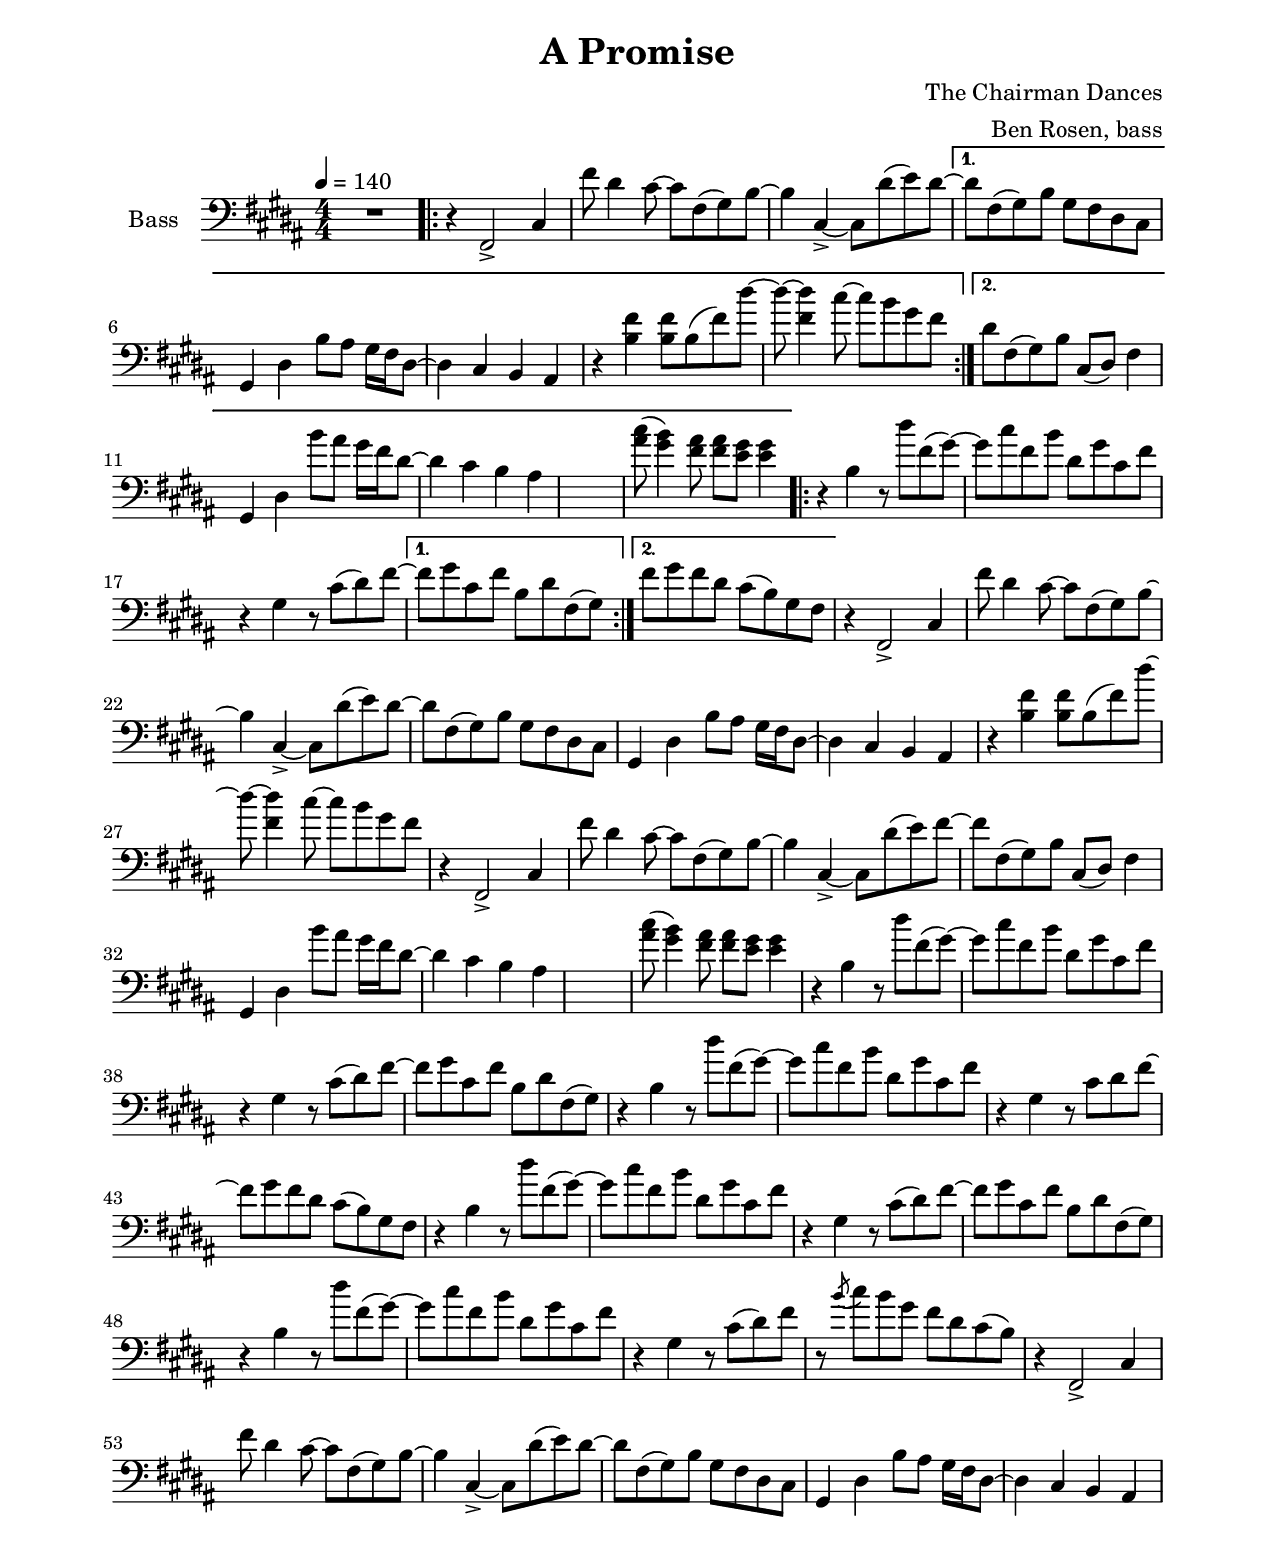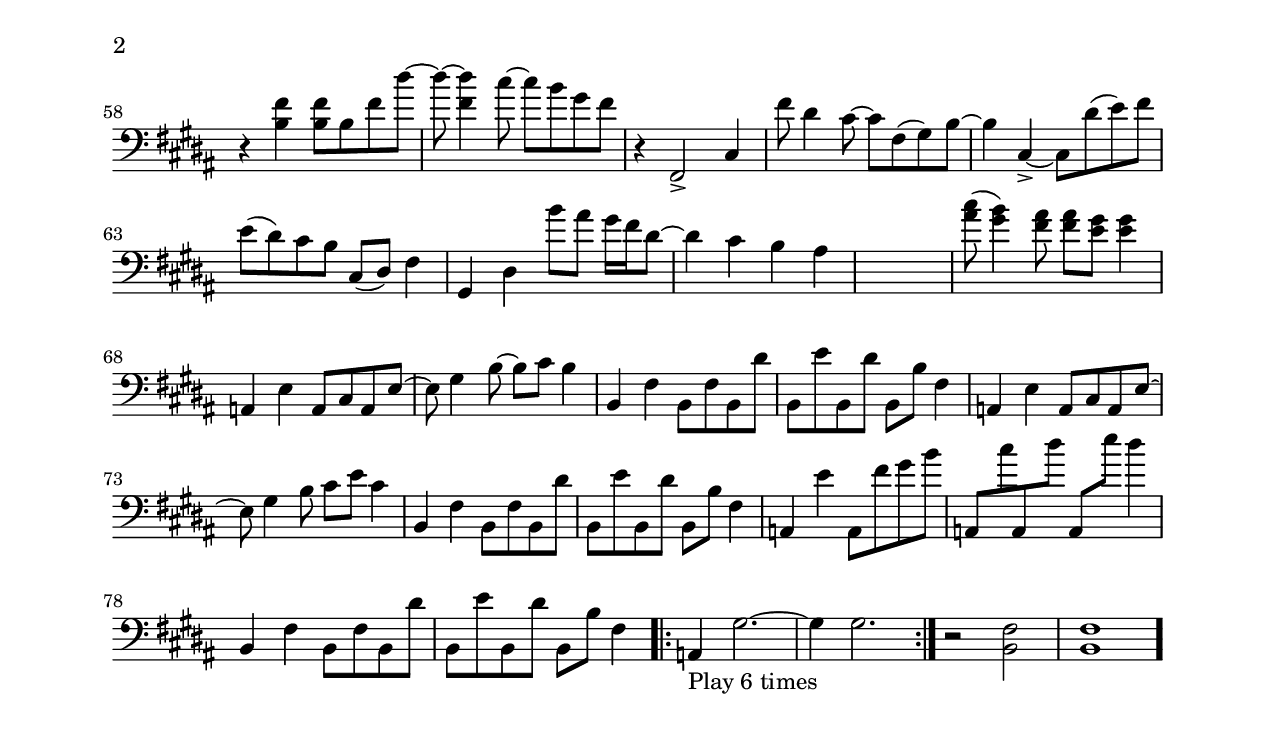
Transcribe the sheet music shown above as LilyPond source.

\version "2.24.0"

\include "settings.ily"

\header {
  title = "A Promise"
  composer = "The Chairman Dances"
  arranger = "Ben Rosen, bass"
}

music = \relative c,  {
  \clef "bass"
  \tempo 4 = 140
  \key b \major

  | R1

  \repeat volta 2 {
    | r4 fs2 -> cs'4
    | fs'8 ds4 cs8 ~ cs8 fs,8 ( gs8 ) b8 ~
    | b4 cs,4 ~ -> cs8 ds'8 ( e8 ) ds8 ~

    \alternative {
      \volta 1 {
        | ds8 fs,8 ( gs8 ) b8 gs8 fs8 ds8 cs8
        | gs4 ds'4 b'8 as8 gs16 fs16 ds8 ~
        | ds4 cs4 b4 as4
        | r4 <b' fs'>4  <b fs'>8 b8 ( fs'8 ) ds'8 ~
        | ds8 ~ <fs, ds'>4 cs'8 ~ cs8 b8 gs8 fs8
      }

      \volta 2 {
        | ds8 fs,8 ( gs8 ) b8 cs,8 ( ds8 ) fs4
        | gs,4 ds'4 b''8 as8 gs16 fs16 ds8 ~
        | ds4 cs4 b4 as4 s1
        | <as' cs>8 ( <gs b>4 ) <fs as>8  <fs as>8 <e gs>8  <e gs>4
      }
    }
  }

  \repeat volta 2 {
    | r4 b4 r8 ds'8 fs,8 ( gs8 ) ~
    | gs8 cs8 fs,8 b8 ds,8 gs8 cs,8 fs8
    | r4 gs,4 r8 cs8 ( ds8 ) fs8 ~

    \alternative {
      \volta 1 {
        | fs8 gs8 cs,8 fs8 b,8 ds8 fs,8 ( gs8 )
      }

      \volta 2 {
        | fs'8 gs8 fs8 ds8 cs8 ( b8 ) gs8 fs8
      }
    }
  }

  r4 fs,2 -> cs'4
  fs'8 ds4 cs8 ~ cs8 fs,8 ( gs8 ) b8 ~
  b4 cs,4 ~ -> cs8 ds'8 ( e8 ) ds8 ~
  ds8 fs,8 ( gs8 ) b8 gs8 fs8 ds8 cs8
  gs4 ds'4 b'8 as8 gs16 fs16 ds8 ~
  ds4 cs4 b4 as4
  r4 <b' fs'>4  <b fs'>8 b8 ( fs'8 ) ds'8 ~
  ds8 ~ <fs, ds'>4 cs'8 ~ cs8 b8 gs8 fs8
  r4 fs,,2 -> cs'4
  fs'8 ds4 cs8 ~ cs8 fs,8 ( gs8 ) b8 ~
  b4 cs,4 ~ -> cs8 ds'8 ( e8 ) fs8 ~
  fs8 fs,8 ( gs8 ) b8 cs,8 ( ds8 ) fs4
  gs,4 ds'4 b''8 as8 gs16 fs16 ds8 ~
  ds4 cs4 b4 as4 s1
  <as' cs>8 ( <gs b>4 ) <fs as>8  <fs as>8 <e gs>8  <e gs>4
  r4 b4 r8 ds'8 fs,8 ( gs8 ) ~
  gs8 cs8 fs,8 b8 ds,8 gs8 cs,8 fs8
  r4 gs,4 r8 cs8 ( ds8 ) fs8 ~
  fs8 gs8 cs,8 fs8 b,8 ds8 fs,8 ( gs8 )
  r4 b4 r8 ds'8 fs,8 ( gs8 ) ~
  gs8 cs8 fs,8 b8 ds,8 gs8 cs,8 fs8
  r4 gs,4 r8 cs8 ds8 fs8 ~
  fs8 gs8 fs8 ds8 cs8 ( b8 ) gs8 fs8
  r4 b4 r8 ds'8 fs,8 ( gs8 ) ~
  gs8 cs8 fs,8 b8 ds,8 gs8 cs,8 fs8
  r4 gs,4 r8 cs8 ( ds8 ) fs8 ~
  fs8 gs8 cs,8 fs8 b,8 ds8 fs,8 ( gs8 )
  r4 b4 r8 ds'8 fs,8 ( gs8 ) ~
  gs8 cs8 fs,8 b8 ds,8 gs8 cs,8 fs8
  r4 gs,4 r8 cs8 ( ds8 ) fs8
  r8 \acciaccatura { b8 ( } cs8 ) b8 gs8 fs8 ds8 cs8 ( b8 )
  r4 fs,2 -> cs'4
  fs'8 ds4 cs8 ~ cs8 fs,8 ( gs8 ) b8 ~
  b4 cs,4 ~ -> cs8 ds'8 ( e8 ) ds8 ~
  ds8 fs,8 ( gs8 ) b8 gs8 fs8 ds8 cs8
  gs4 ds'4 b'8 as8 gs16 fs16 ds8 ~
  ds4 cs4 b4 as4
  r4 <b' fs'>4  <b fs'>8 b8 fs'8 ds'8 ~
  ds8 ~ <fs, ds'>4 cs'8 ~ cs8 b8 gs8 fs8
  r4 fs,,2 -> cs'4
  fs'8 ds4 cs8 ~ cs8 fs,8 ( gs8 ) b8 ~
  b4 cs,4 ~ -> cs8 ds'8 ( e8 ) fs8
  e8 ( ds8 ) cs8 b8 cs,8 ( ds8 ) fs4
  gs,4 ds'4 b''8 as8 gs16 fs16 ds8 ~
  ds4 cs4 b4 as4 s1
  <as' cs>8 ( <gs b>4 ) <fs as>8  <fs as>8 <e gs>8  <e gs>4
  a,,4 e'4 a,8 cs8 a8 e'8 ~
  e8 gs4 b8 ~ b8 cs8 b4
  b,4 fs'4 b,8 fs'8 b,8 ds'8
  b,8 e'8 b,8 ds'8 b,8 b'8 fs4
  a,4 e'4 a,8 cs8 a8 e'8 ~
  e8 gs4 b8 cs8 e8 cs4
  b,4 fs'4 b,8 fs'8 b,8 ds'8
  b,8 e'8 b,8 ds'8 b,8 b'8 fs4
  a,4 e''4 a,,8 fs''8 gs8 b8
  a,,8 cs''8 a,,8 ds''8 a,,8 e'''8 ds4
  b,,4 fs'4 b,8 fs'8 b,8 ds'8
  b,8 e'8 b,8 ds'8 b,8 b'8 fs4 \repeat volta 2 {

    a,4 _ "Play 6 times" gs'2. ~
    gs4 gs2. }

  r2 <b, fs'>2
  <b fs'>1

  \bar "."
}

\score {
  \new Staff \with {
    instrumentName = "Bass"
    \numericTimeSignature
  } {
    \compressMMRests
    \music
  }
}
